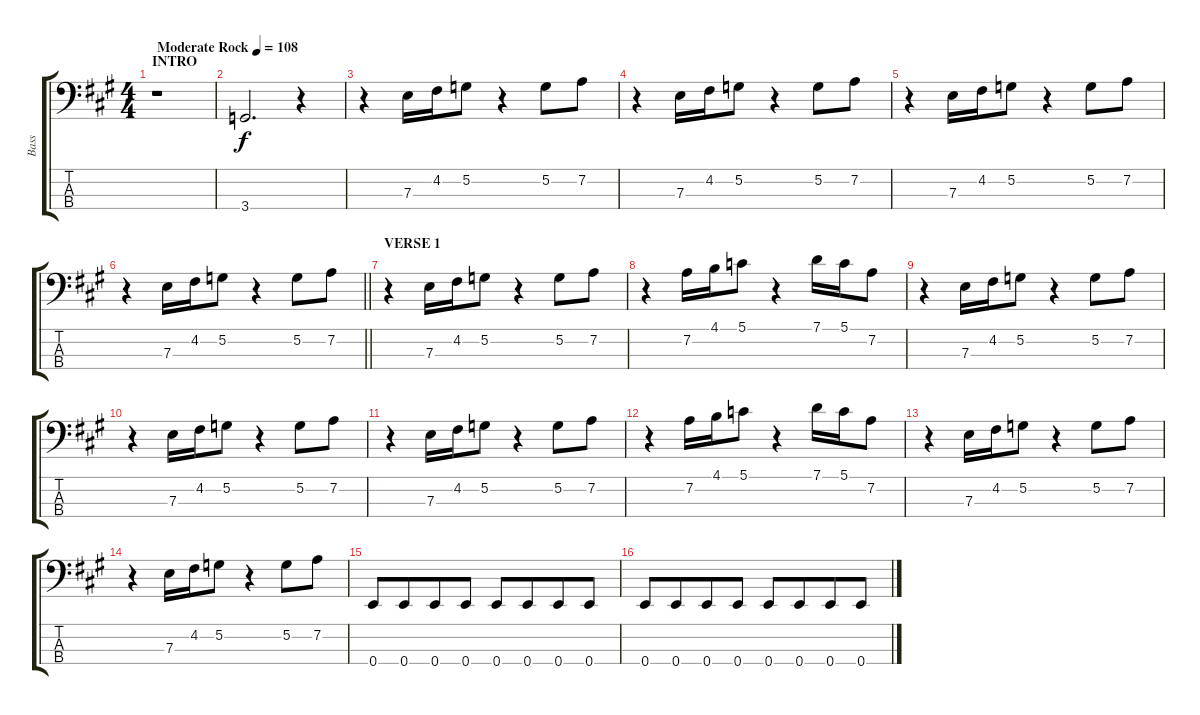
\track ("Bass" "Bass") {instrument electricbassfinger}
\staff {score tabs}
\tuning (G2 D2 A1 E1) {hide}
\ts (4 4)
\section ("" "INTRO")
\tempo (108 "Moderate Rock")
\clef f4
\ks a
r.1{dy f instrument electricbassfinger} |
3.4.2{d} r.4 |
r.4 7.3.16 4.2.16 5.2.8 r.4 5.2.8 7.2.8 |
r.4 7.3.16 4.2.16 5.2.8 r.4 5.2.8 7.2.8 |
r.4 7.3.16 4.2.16 5.2.8 r.4 5.2.8 7.2.8 |
\barLineRight lightlight
r.4 7.3.16 4.2.16 5.2.8 r.4 5.2.8 7.2.8 |
\section ("" "VERSE 1")
r.4 7.3.16 4.2.16 5.2.8 r.4 5.2.8 7.2.8 |
r.4 7.2.16 4.1.16 5.1.8 r.4 7.1.16 5.1.16 7.2.8 |
r.4 7.3.16 4.2.16 5.2.8 r.4 5.2.8 7.2.8 |
r.4 7.3.16 4.2.16 5.2.8 r.4 5.2.8 7.2.8 |
r.4 7.3.16 4.2.16 5.2.8 r.4 5.2.8 7.2.8 |
r.4 7.2.16 4.1.16 5.1.8 r.4 7.1.16 5.1.16 7.2.8 |
r.4 7.3.16 4.2.16 5.2.8 r.4 5.2.8 7.2.8 |
r.4 7.3.16 4.2.16 5.2.8 r.4 5.2.8 7.2.8 |
0.4.8 0.4.8{beam merge} 0.4.8 0.4.8 0.4.8 0.4.8{beam merge} 0.4.8 0.4.8 |
0.4.8 0.4.8{beam merge} 0.4.8 0.4.8 0.4.8 0.4.8{beam merge} 0.4.8 0.4.8
